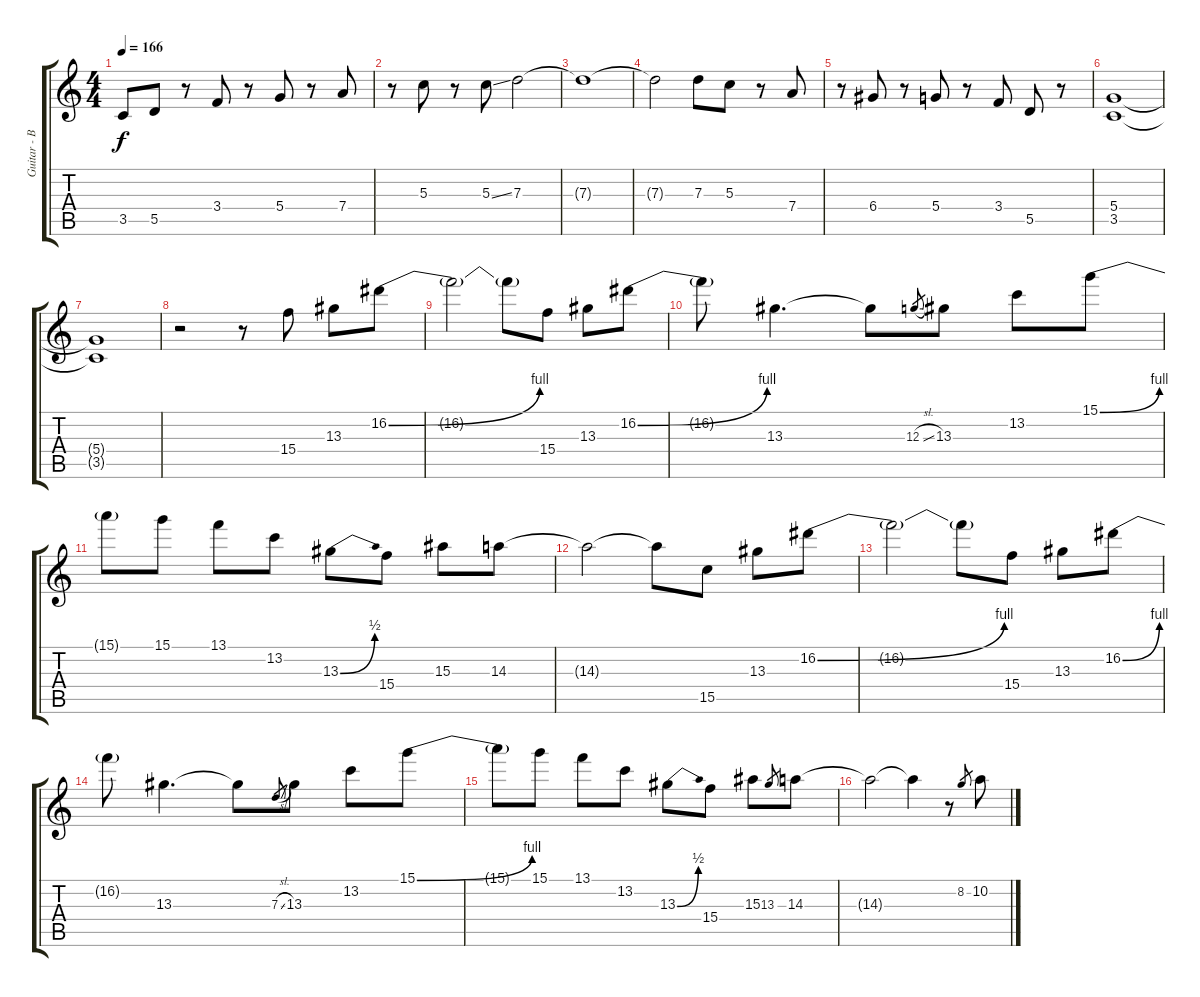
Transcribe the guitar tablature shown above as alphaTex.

\track ("Guitar - Blackmore - Коля" "Guitar - B") {instrument distortionguitar}
\staff {score tabs}
\tuning (E4 B3 G3 D3 A2 E2) {hide}
\ts (4 4)
\tempo 166
\clef g2
\ks c
3.5.8{dy f} 5.5.8 r.8 3.4.8 r.8 5.4.8 r.8 7.4.8 |
r.8 5.3.8 r.8 5.3{ss}.8 7.3.2 |
7.3{t}.1 |
7.3{t}.2 7.3.8 5.3.8 r.8 7.4.8 |
r.8 6.4.8 r.8 5.4.8 r.8 3.4.8 5.5.8 r.8 |
(5.4 3.5).1 |
(5.4{t} 3.5{t}).1 |
r.2{instrument overdrivenguitar} r.8 15.4.8 13.3.8 16.2{be (bend 0 0 60 4)}.8 |
16.2{t}.2 16.2{t}.8 15.4.8 13.3.8 16.2{be (bend 0 0 60 4)}.8 |
16.2{t}.8 13.3.4{d} 13.3{t}.8 12.3{sl}.8{gr} 13.3.8 13.2.8 15.1{be (bend 0 0 60 4)}.8 |
15.1{t}.8 15.1.8 13.1.8 13.2.8 13.3{be (bend 0 0 60 2)}.8 15.4.8 15.3.8 14.3.8 |
14.3{t}.2 14.3{t}.8 15.5.8 13.3.8 16.2{be (bend 0 0 60 4)}.8 |
16.2{t}.2 16.2{t}.8 15.4.8 13.3.8 16.2{be (bend 0 0 60 4)}.8 |
16.2{t}.8 13.3.4{d} 13.3{t}.8 7.3{sl}.8{gr} 13.3.8 13.2.8 15.1{be (bend 0 0 60 4)}.8 |
15.1{t}.8 15.1.8 13.1.8 13.2.8 13.3{be (bend 0 0 60 2)}.8 15.4.8 15.3.8 13.3.8{gr} 14.3.8 |
14.3{t}.2 14.3{t}.4 r.8 8.2.8{gr} 10.2.8
